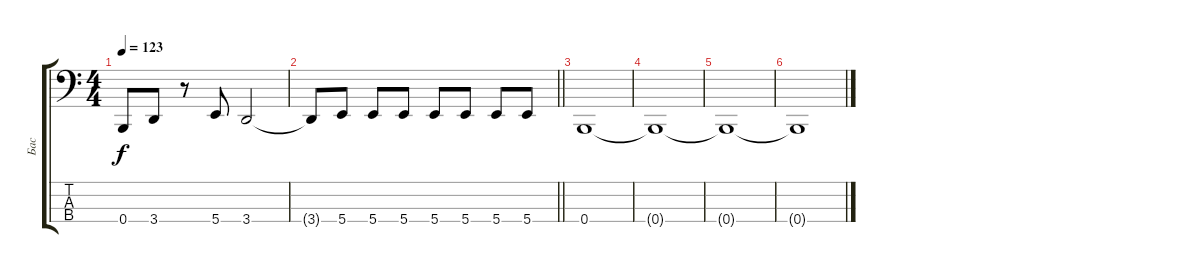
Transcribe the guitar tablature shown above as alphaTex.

\track ("Бас" "Бас") {instrument electricbassfinger}
\staff {score tabs}
\tuning (E2 B1 Gb1 B0) {hide}
\ts (4 4)
\tempo 123
\clef f4
\ks c
0.4.8{dy f} 3.4.8 r.8 5.4.8 3.4.2 |
\barLineRight lightlight
3.4{t}.8 5.4.8 5.4.8 5.4.8 5.4.8 5.4.8 5.4.8 5.4.8 |
0.4.1 |
0.4{t}.1 |
0.4{t}.1 |
0.4{t}.1
